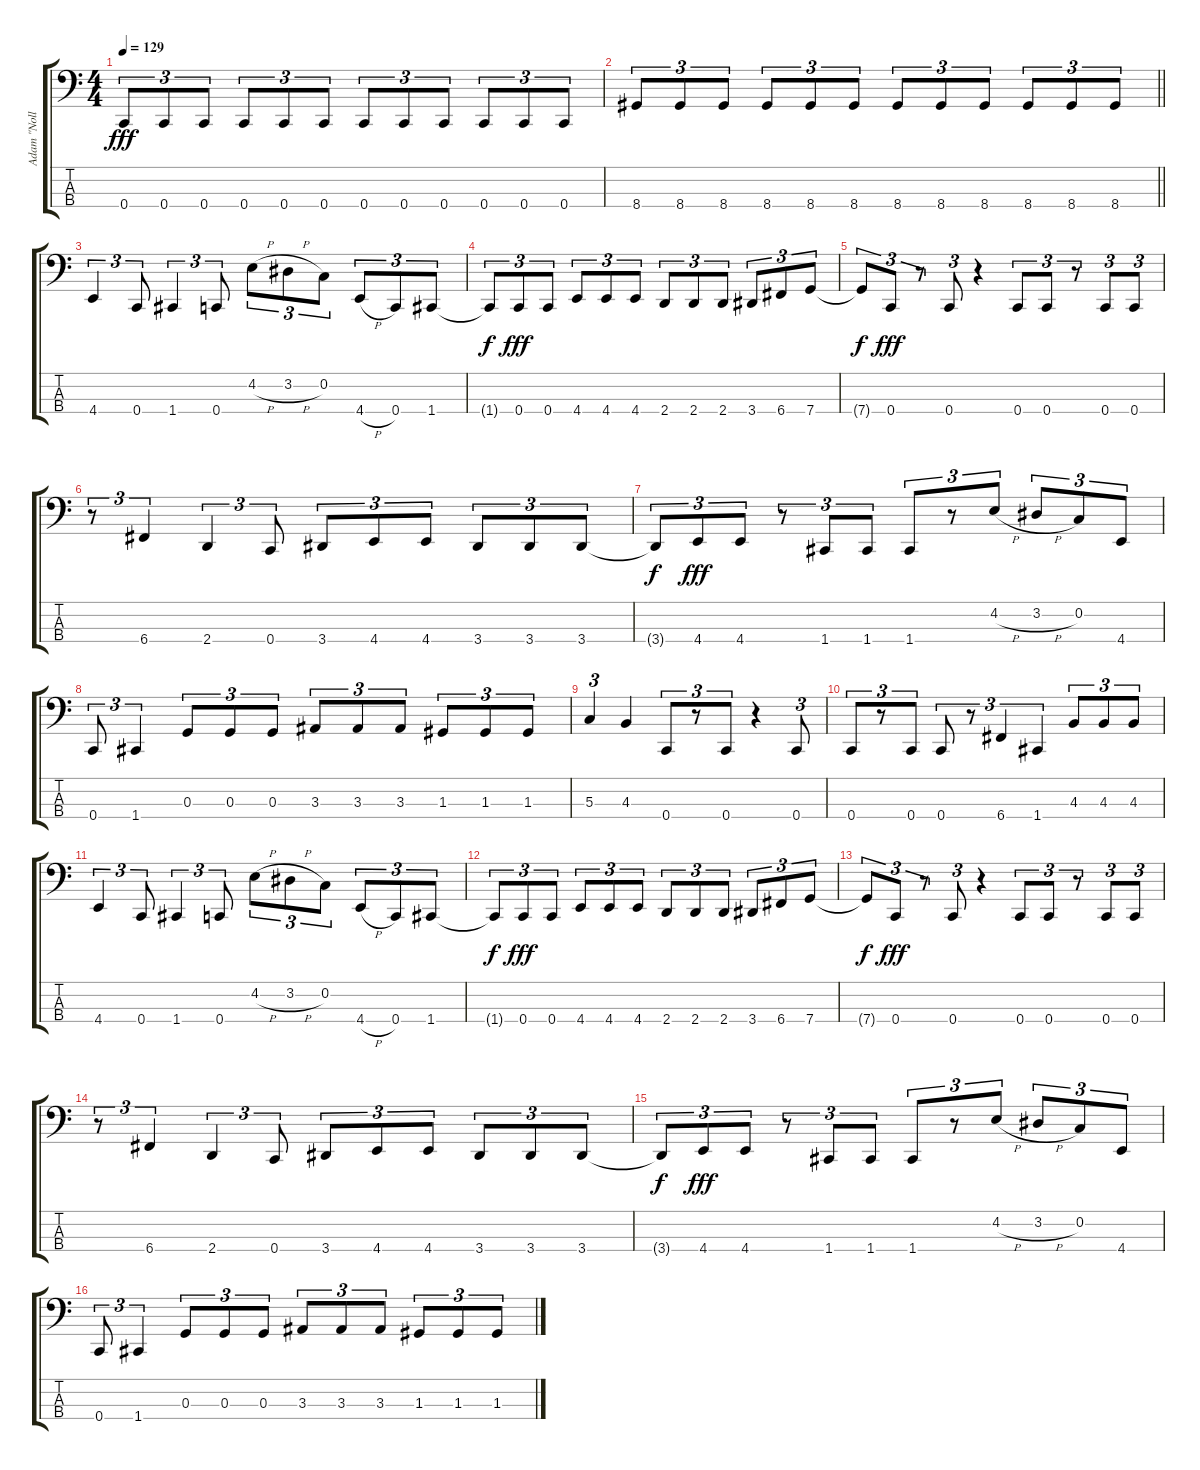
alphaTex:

\track ("Adam \"Nolly\" Getgood - Bass" "Adam \"Noll") {instrument electricbassfinger}
\staff {score tabs}
\tuning (F2 C2 G1 C1) {hide}
\ts (4 4)
\tempo 129
\clef f4
\ks c
0.4.8{tu (3 2) dy fff} 0.4.8{tu (3 2)} 0.4.8{tu (3 2)} 0.4.8{tu (3 2)} 0.4.8{tu (3 2)} 0.4.8{tu (3 2)} 0.4.8{tu (3 2)} 0.4.8{tu (3 2)} 0.4.8{tu (3 2)} 0.4.8{tu (3 2)} 0.4.8{tu (3 2)} 0.4.8{tu (3 2)} |
\barLineRight lightlight
8.4.8{tu (3 2)} 8.4.8{tu (3 2)} 8.4.8{tu (3 2)} 8.4.8{tu (3 2)} 8.4.8{tu (3 2)} 8.4.8{tu (3 2)} 8.4.8{tu (3 2)} 8.4.8{tu (3 2)} 8.4.8{tu (3 2)} 8.4.8{tu (3 2)} 8.4.8{tu (3 2)} 8.4.8{tu (3 2)} |
\section ("" "")
4.4.4{tu (3 2)} 0.4.8{tu (3 2)} 1.4.4{tu (3 2)} 0.4.8{tu (3 2)} 4.2{h}.8{tu (3 2)} 3.2{h}.8{tu (3 2)} 0.2.8{tu (3 2)} 4.4{h}.8{tu (3 2)} 0.4.8{tu (3 2)} 1.4.8{tu (3 2)} |
1.4{t}.8{tu (3 2) dy f} 0.4.8{tu (3 2) dy fff} 0.4.8{tu (3 2)} 4.4.8{tu (3 2)} 4.4.8{tu (3 2)} 4.4.8{tu (3 2)} 2.4.8{tu (3 2)} 2.4.8{tu (3 2)} 2.4.8{tu (3 2)} 3.4.8{tu (3 2)} 6.4.8{tu (3 2)} 7.4.8{tu (3 2)} |
7.4{t}.8{tu (3 2) dy f} 0.4.8{tu (3 2) dy fff} r.8{tu (3 2)} 0.4.8{tu (3 2)} r.4 0.4.8{tu (3 2)} 0.4.8{tu (3 2)} r.8{tu (3 2)} 0.4.8{tu (3 2)} 0.4.8{tu (3 2)} |
r.8{tu (3 2)} 6.4.4{tu (3 2)} 2.4.4{tu (3 2)} 0.4.8{tu (3 2)} 3.4.8{tu (3 2)} 4.4.8{tu (3 2)} 4.4.8{tu (3 2)} 3.4.8{tu (3 2)} 3.4.8{tu (3 2)} 3.4.8{tu (3 2)} |
3.4{t}.8{tu (3 2) dy f} 4.4.8{tu (3 2) dy fff} 4.4.8{tu (3 2)} r.8{tu (3 2)} 1.4.8{tu (3 2)} 1.4.8{tu (3 2)} 1.4.8{tu (3 2)} r.8{tu (3 2)} 4.2{h}.8{tu (3 2)} 3.2{h}.8{tu (3 2)} 0.2.8{tu (3 2)} 4.4.8{tu (3 2)} |
0.4.8{tu (3 2)} 1.4.4{tu (3 2)} 0.3.8{tu (3 2)} 0.3.8{tu (3 2)} 0.3.8{tu (3 2)} 3.3.8{tu (3 2)} 3.3.8{tu (3 2)} 3.3.8{tu (3 2)} 1.3.8{tu (3 2)} 1.3.8{tu (3 2)} 1.3.8{tu (3 2)} |
5.3.4{tu (3 2)} 4.3.4 0.4.8{tu (3 2)} r.8{tu (3 2)} 0.4.8{tu (3 2)} r.4 0.4.8{tu (3 2)} |
0.4.8{tu (3 2)} r.8{tu (3 2)} 0.4.8{tu (3 2)} 0.4.8{tu (3 2)} r.8{tu (3 2)} 6.4.4{tu (3 2)} 1.4.4{tu (3 2)} 4.3.8{tu (3 2)} 4.3.8{tu (3 2)} 4.3.8{tu (3 2)} |
4.4.4{tu (3 2)} 0.4.8{tu (3 2)} 1.4.4{tu (3 2)} 0.4.8{tu (3 2)} 4.2{h}.8{tu (3 2)} 3.2{h}.8{tu (3 2)} 0.2.8{tu (3 2)} 4.4{h}.8{tu (3 2)} 0.4.8{tu (3 2)} 1.4.8{tu (3 2)} |
1.4{t}.8{tu (3 2) dy f} 0.4.8{tu (3 2) dy fff} 0.4.8{tu (3 2)} 4.4.8{tu (3 2)} 4.4.8{tu (3 2)} 4.4.8{tu (3 2)} 2.4.8{tu (3 2)} 2.4.8{tu (3 2)} 2.4.8{tu (3 2)} 3.4.8{tu (3 2)} 6.4.8{tu (3 2)} 7.4.8{tu (3 2)} |
7.4{t}.8{tu (3 2) dy f} 0.4.8{tu (3 2) dy fff} r.8{tu (3 2)} 0.4.8{tu (3 2)} r.4 0.4.8{tu (3 2)} 0.4.8{tu (3 2)} r.8{tu (3 2)} 0.4.8{tu (3 2)} 0.4.8{tu (3 2)} |
r.8{tu (3 2)} 6.4.4{tu (3 2)} 2.4.4{tu (3 2)} 0.4.8{tu (3 2)} 3.4.8{tu (3 2)} 4.4.8{tu (3 2)} 4.4.8{tu (3 2)} 3.4.8{tu (3 2)} 3.4.8{tu (3 2)} 3.4.8{tu (3 2)} |
3.4{t}.8{tu (3 2) dy f} 4.4.8{tu (3 2) dy fff} 4.4.8{tu (3 2)} r.8{tu (3 2)} 1.4.8{tu (3 2)} 1.4.8{tu (3 2)} 1.4.8{tu (3 2)} r.8{tu (3 2)} 4.2{h}.8{tu (3 2)} 3.2{h}.8{tu (3 2)} 0.2.8{tu (3 2)} 4.4.8{tu (3 2)} |
0.4.8{tu (3 2)} 1.4.4{tu (3 2)} 0.3.8{tu (3 2)} 0.3.8{tu (3 2)} 0.3.8{tu (3 2)} 3.3.8{tu (3 2)} 3.3.8{tu (3 2)} 3.3.8{tu (3 2)} 1.3.8{tu (3 2)} 1.3.8{tu (3 2)} 1.3.8{tu (3 2)}
